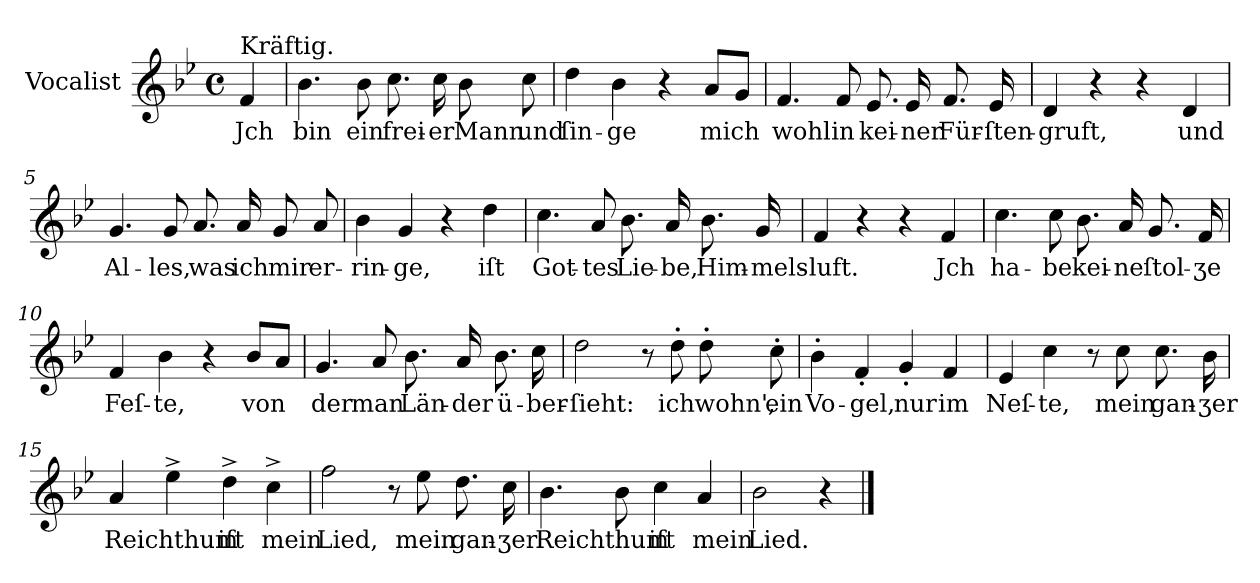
**kern	**text
*part1	*part1
*staff1	*staff1
*I"Vocalist	*
*clefG2	*
*k[b-e-]	*
*B-:	*
*M4/4	*
*met(c)	*
=	=
!LO:TX:a:t=Kräftig.	!
4f	Jch
=1	=1
4.b-	bin
8b-	ein
8.cc	frei-
16cc	-er
8b-	Mann
8cc	und
=2	=2
4dd	ſin-
4b-	-ge
4r	.
8aL	mich
8gJ	.
=3	=3
4.f	wohl
8f	in
8.e-	kei-
16e-	-ner
8.f	Für-
16e-	-ſten-
=4	=4
4d	-gruft,
4r	.
4r	.
4d	und
=5	=5
4.g	Al-
8g	-les,
8.a	was
16a	ich
8g	mir
8a	er-
=6	=6
4b-	-rin-
4g	-ge,
4r	.
4dd	iſt
=7	=7
4.cc	Got-
8a	-tes
8.b-	Lie-
16a	-be,
8.b-	Him-
16g	-mels-
=8	=8
4f	-luft.
4r	.
4r	.
4f	Jch
=9	=9
4.cc	ha-
8cc	-be
8.b-	kei-
16a	-ne
8.g	ſtol-
16f	-ʒe
=10	=10
4f	Feſ-
4b-	-te,
4r	.
8b-L	von
8aJ	.
=11	=11
4.g	der
8a	man
8.b-	Län-
16a	-der
8.b-	ü-
16cc	-ber-
=12	=12
2dd	-ſieht:
8r	.
8dd'	ich
8dd'	wohn',
8cc'	ein
=13	=13
4b-'	Vo-
4f'	-gel,
4g'	nur
4f	im
=14	=14
4e-	Neſ-
4cc	-te,
8r	.
8cc	mein
8.cc	gan-
16b-	-ʒer
=15	=15
4a	Reichthum
4ee-^	.
4dd^	iſt
4cc^	mein
=16	=16
2ff	Lied,
8r	.
8ee-	mein
8.dd	gan-
16cc	-ʒer
=17	=17
4.b-	Reichthum
8b-	.
4cc	iſt
4a	mein
=18	=18
2b-	Lied.
4r	.
==	==
*-	*-
